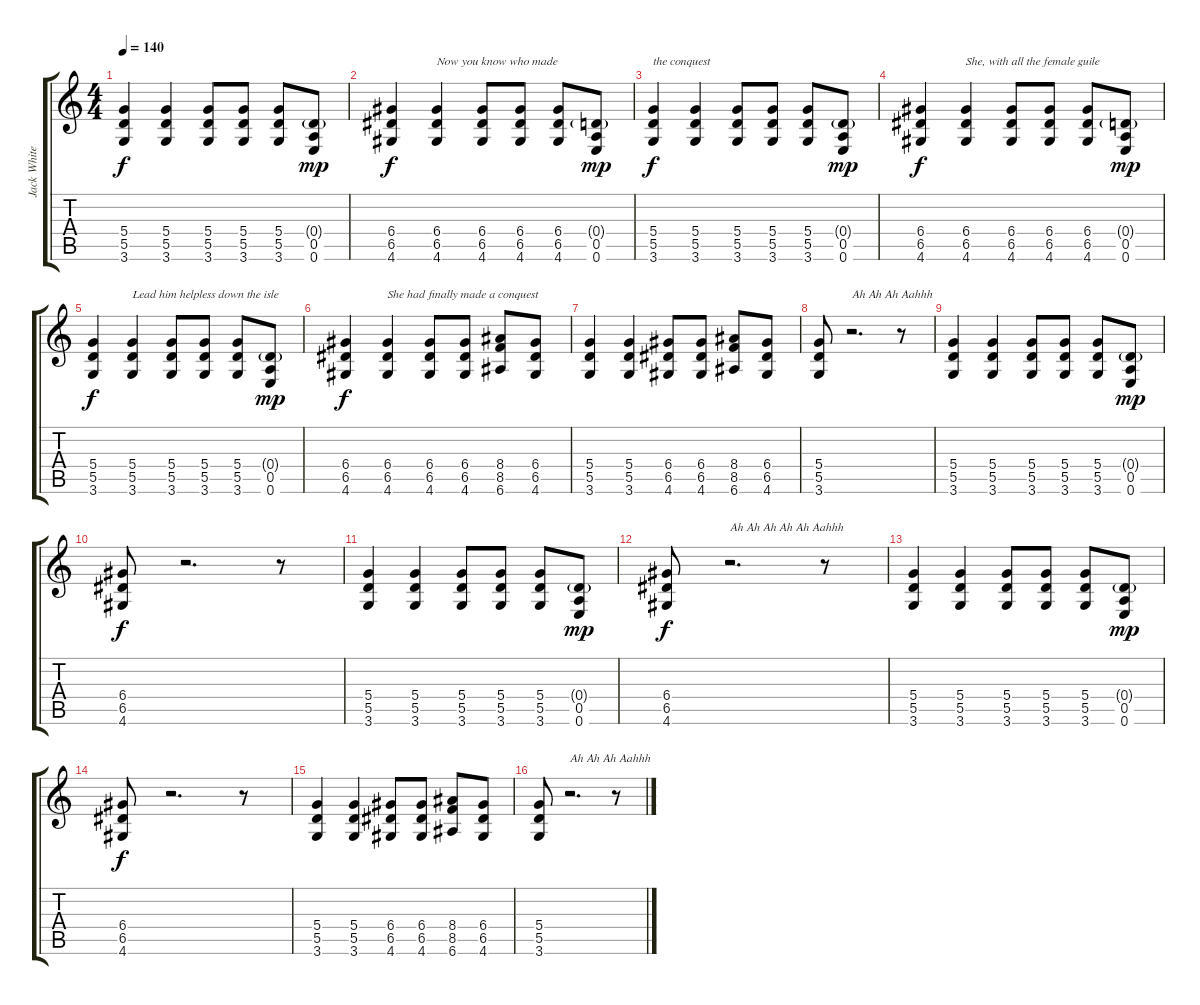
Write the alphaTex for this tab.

\track ("Jack White" "Jack White") {instrument overdrivenguitar}
\staff {score tabs}
\tuning (E4 B3 G3 D3 A2 E2) {hide}
\ts (4 4)
\tempo 140
\clef g2
\ks c
(5.4 5.5 3.6).4{dy f} (5.4 5.5 3.6).4 (5.4 5.5 3.6).8 (5.4 5.5 3.6).8 (5.4 5.5 3.6).8 (0.4{g} 0.5 0.6).8{dy mp} |
(6.4 6.5 4.6).4{dy f} (6.4 6.5 4.6).4{txt "Now you know who made"} (6.4 6.5 4.6).8 (6.4 6.5 4.6).8 (6.4 6.5 4.6).8 (0.4{g} 0.5 0.6).8{dy mp} |
(5.4 5.5 3.6).4{txt "the conquest" dy f} (5.4 5.5 3.6).4 (5.4 5.5 3.6).8 (5.4 5.5 3.6).8 (5.4 5.5 3.6).8 (0.4{g} 0.5 0.6).8{dy mp} |
(6.4 6.5 4.6).4{dy f} (6.4 6.5 4.6).4{txt "She, with all the female guile"} (6.4 6.5 4.6).8 (6.4 6.5 4.6).8 (6.4 6.5 4.6).8 (0.4{g} 0.5 0.6).8{dy mp} |
(5.4 5.5 3.6).4{dy f} (5.4 5.5 3.6).4{txt "Lead him helpless down the isle"} (5.4 5.5 3.6).8 (5.4 5.5 3.6).8 (5.4 5.5 3.6).8 (0.4{g} 0.5 0.6).8{dy mp} |
(6.4 6.5 4.6).4{dy f} (6.4 6.5 4.6).4{txt "She had finally made a conquest"} (6.4 6.5 4.6).8 (6.4 6.5 4.6).8 (8.4 8.5 6.6).8 (6.4 6.5 4.6).8 |
(5.4 5.5 3.6).4 (5.4 5.5 3.6).4 (6.4 6.5 4.6).8 (6.4 6.5 4.6).8 (8.4 8.5 6.6).8 (6.4 6.5 4.6).8 |
(5.4 5.5 3.6).8 r.2{d txt "Ah Ah Ah Aahhh"} r.8 |
(5.4 5.5 3.6).4 (5.4 5.5 3.6).4 (5.4 5.5 3.6).8 (5.4 5.5 3.6).8 (5.4 5.5 3.6).8 (0.4{g} 0.5 0.6).8{dy mp} |
(6.4 6.5 4.6).8{dy f} r.2{d} r.8 |
(5.4 5.5 3.6).4 (5.4 5.5 3.6).4 (5.4 5.5 3.6).8 (5.4 5.5 3.6).8 (5.4 5.5 3.6).8 (0.4{g} 0.5 0.6).8{dy mp} |
(6.4 6.5 4.6).8{dy f} r.2{d txt "Ah Ah Ah Ah Ah Aahhh"} r.8 |
(5.4 5.5 3.6).4 (5.4 5.5 3.6).4 (5.4 5.5 3.6).8 (5.4 5.5 3.6).8 (5.4 5.5 3.6).8 (0.4{g} 0.5 0.6).8{dy mp} |
(6.4 6.5 4.6).8{dy f} r.2{d} r.8 |
(5.4 5.5 3.6).4 (5.4 5.5 3.6).4 (6.4 6.5 4.6).8 (6.4 6.5 4.6).8 (8.4 8.5 6.6).8 (6.4 6.5 4.6).8 |
(5.4 5.5 3.6).8 r.2{d txt "Ah Ah Ah Aahhh"} r.8
